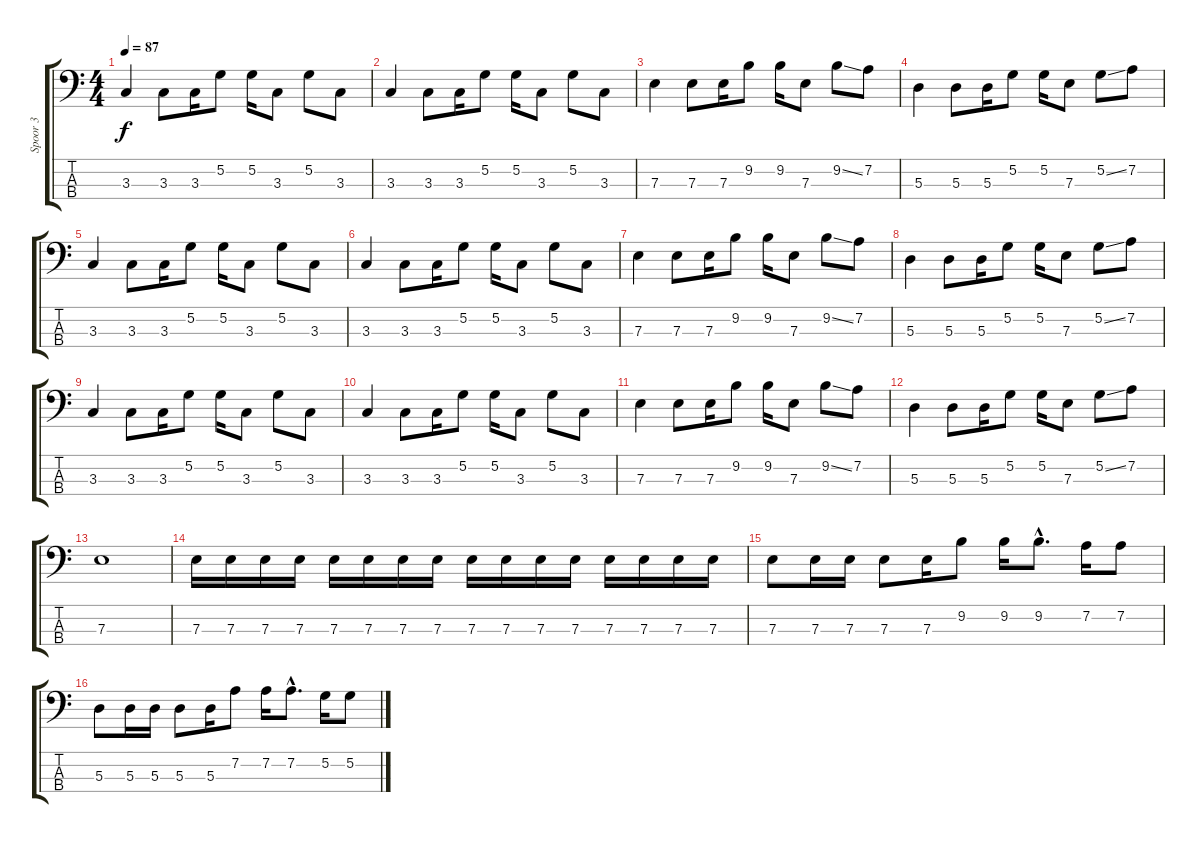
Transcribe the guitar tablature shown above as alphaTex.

\track ("Spoor 3" "Spoor 3") {instrument electricbassfinger}
\staff {score tabs}
\tuning (G2 D2 A1 E1) {hide}
\ts (4 4)
\tempo 87
\clef f4
\ks c
3.3.4{dy f} 3.3.8 3.3.16 5.2.8 5.2.16 3.3.8 5.2.8 3.3.8 |
3.3.4 3.3.8 3.3.16 5.2.8 5.2.16 3.3.8 5.2.8 3.3.8 |
7.3.4 7.3.8 7.3.16 9.2.8 9.2.16 7.3.8 9.2{ss}.8 7.2.8 |
5.3.4 5.3.8 5.3.16 5.2.8 5.2.16 7.3.8 5.2{ss}.8 7.2.8 |
3.3.4 3.3.8 3.3.16 5.2.8 5.2.16 3.3.8 5.2.8 3.3.8 |
3.3.4 3.3.8 3.3.16 5.2.8 5.2.16 3.3.8 5.2.8 3.3.8 |
7.3.4 7.3.8 7.3.16 9.2.8 9.2.16 7.3.8 9.2{ss}.8 7.2.8 |
5.3.4 5.3.8 5.3.16 5.2.8 5.2.16 7.3.8 5.2{ss}.8 7.2.8 |
3.3.4 3.3.8 3.3.16 5.2.8 5.2.16 3.3.8 5.2.8 3.3.8 |
3.3.4 3.3.8 3.3.16 5.2.8 5.2.16 3.3.8 5.2.8 3.3.8 |
7.3.4 7.3.8 7.3.16 9.2.8 9.2.16 7.3.8 9.2{ss}.8 7.2.8 |
5.3.4 5.3.8 5.3.16 5.2.8 5.2.16 7.3.8 5.2{ss}.8 7.2.8 |
7.3.1 |
7.3.16 7.3.16 7.3.16 7.3.16 7.3.16 7.3.16 7.3.16 7.3.16 7.3.16 7.3.16 7.3.16 7.3.16 7.3.16 7.3.16 7.3.16 7.3.16 |
7.3.8 7.3.16 7.3.16 7.3.8 7.3.16 9.2.8 9.2.16 9.2{hac}.8{d} 7.2.16 7.2.8 |
5.3.8 5.3.16 5.3.16 5.3.8 5.3.16 7.2.8 7.2.16 7.2{hac}.8{d} 5.2.16 5.2.8
